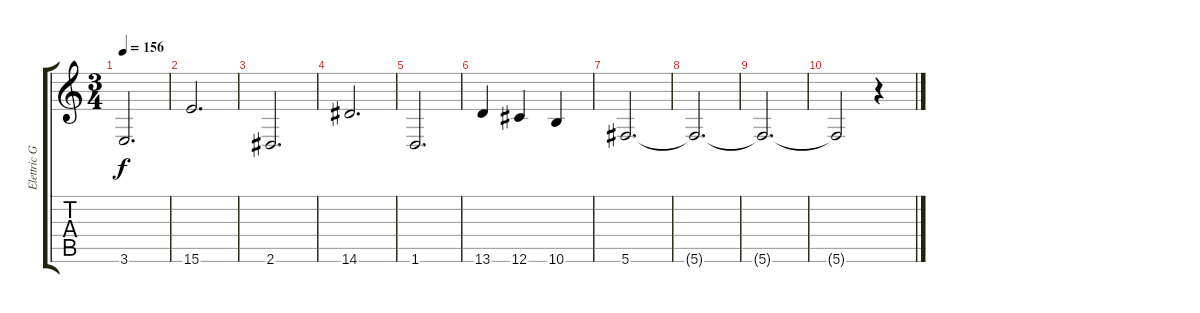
\track ("Elettric Guitar" "Elettric G") {instrument distortionguitar}
\staff {score tabs}
\tuning (Db4 Ab3 Gb3 Db3 Gb2 Db2) {hide}
\ts (3 4)
\section ("" "")
\tempo 156
\clef g2
\ks c
3.6.2{d dy f volume 16} |
15.6.2{d} |
2.6.2{d} |
14.6.2{d} |
1.6.2{d} |
13.6.4 12.6.4 10.6.4 |
5.6.2{d} |
5.6{t}.2{d} |
5.6{t}.2{d} |
5.6{t}.2 r.4
